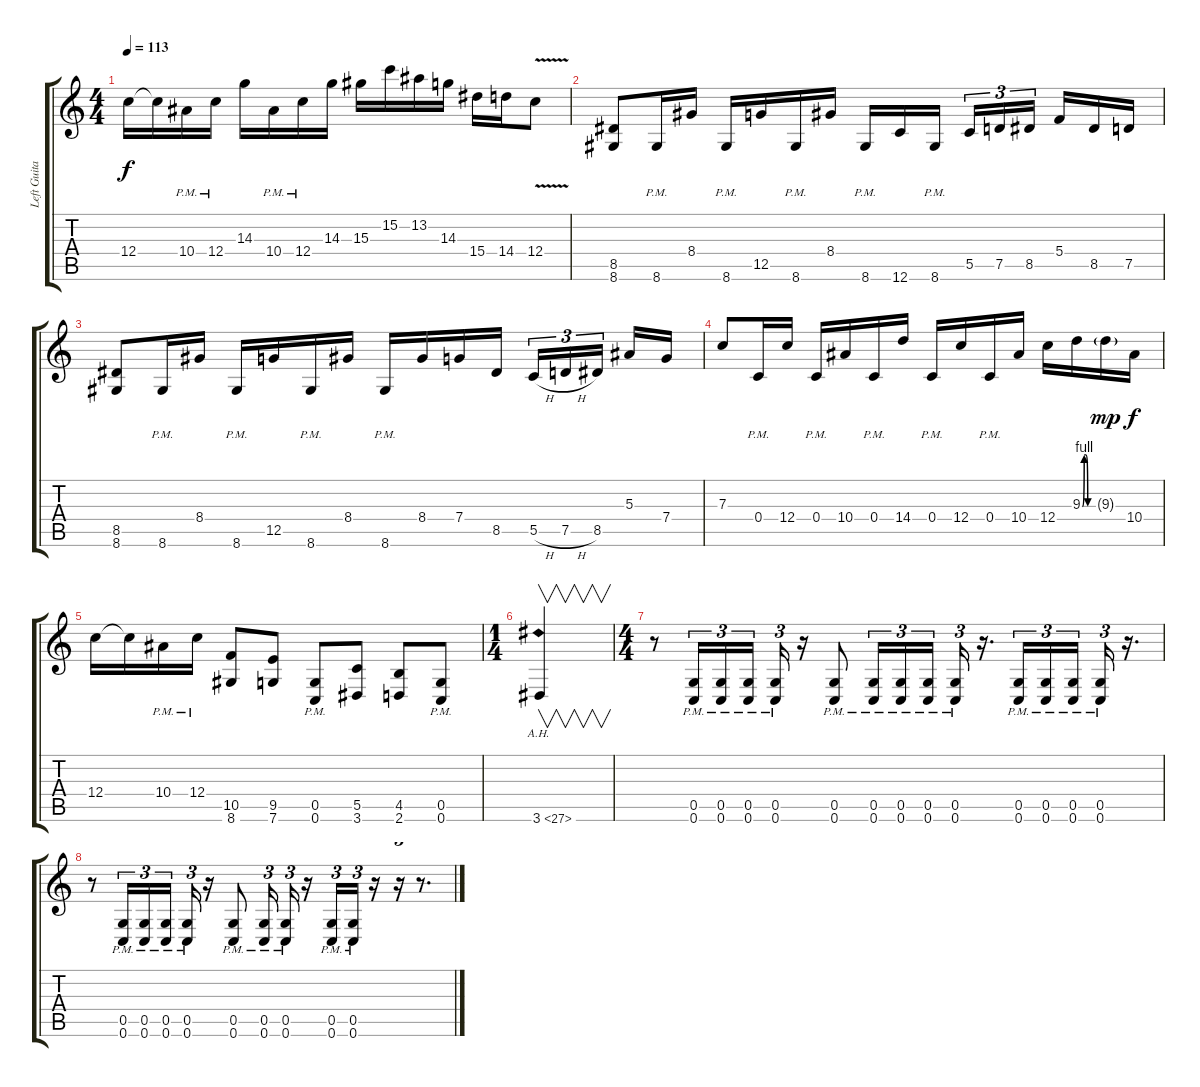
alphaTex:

\track ("Left Guitar" "Left Guita") {instrument distortionguitar}
\staff {score tabs}
\tuning (D4 A3 F3 C3 G2 C2) {hide}
\ts (4 4)
\tempo 113
\clef g2
\ks c
12.4.16{dy f} 12.4{t}.16 10.4{pm}.16 12.4{pm}.16 14.3.16 10.4{pm}.16 12.4{pm}.16 14.3.16 15.3.16 15.2.16 13.2.16 14.3.16 15.4.16 14.4.16 12.4{v}.8 |
(8.5 8.6).8 8.6{pm}.16 8.4.16 8.6{pm}.16 12.5.16 8.6{pm}.16 8.4.16 8.6{pm}.16 12.6.16 8.6{pm}.16{beam splitsecondary} 5.5.16{tu (3 2)} 7.5.16{tu (3 2)} 8.5.16{tu (3 2) beam splitsecondary} 5.4.16 8.5.16 7.5.16 |
(8.5 8.6).8 8.6{pm}.16 8.4.16 8.6{pm}.16 12.5.16 8.6{pm}.16 8.4.16 8.6{pm}.16 8.4.16 7.4.16 8.5.16 5.5{h}.16{tu (3 2)} 7.5{h}.16{tu (3 2)} 8.5.16{tu (3 2) beam splitsecondary} 5.3.16 7.4.16 |
7.3.8 0.4{pm}.16 12.4.16 0.4{pm}.16 10.4.16 0.4{pm}.16 14.4.16 0.4{pm}.16 12.4.16 0.4{pm}.16 10.4.16 12.4.16 9.3{be (custom 0 0 10 4 20 4 30 0 60 0)}.16 9.3{g}.16{dy mp} 10.4.16{dy f} |
12.4.16 12.4{t}.16 10.4{pm}.16 12.4{pm}.16 (10.5 8.6).8 (9.5 7.6).8 (0.5{pm} 0.6{pm}).8 (5.5 3.6).8 (4.5 2.6).8 (0.5{pm} 0.6{pm}).8 |
\ts (1 4)
3.6{ah 24}.4{v} |
\ts (4 4)
r.8 (0.5{pm} 0.6{pm}).16{tu (3 2)} (0.5{pm} 0.6{pm}).16{tu (3 2)} (0.5{pm} 0.6{pm}).16{tu (3 2)} (0.5{pm} 0.6{pm}).16{tu (3 2)} r.16 (0.5{pm} 0.6{pm}).8 (0.5{pm} 0.6{pm}).16{tu (3 2)} (0.5{pm} 0.6{pm}).16{tu (3 2)} (0.5{pm} 0.6{pm}).16{tu (3 2) beam splitsecondary} (0.5{pm} 0.6{pm}).16{tu (3 2)} r.16{d} (0.5{pm} 0.6{pm}).16{tu (3 2)} (0.5{pm} 0.6{pm}).16{tu (3 2)} (0.5{pm} 0.6{pm}).16{tu (3 2) beam splitsecondary} (0.5{pm} 0.6{pm}).16{tu (3 2)} r.16{d} |
r.8 (0.5{pm} 0.6{pm}).16{tu (3 2)} (0.5{pm} 0.6{pm}).16{tu (3 2)} (0.5{pm} 0.6{pm}).16{tu (3 2)} (0.5{pm} 0.6{pm}).16{tu (3 2)} r.16 (0.5{pm} 0.6{pm}).8 (0.5{pm} 0.6{pm}).16{tu (3 2)} (0.5{pm} 0.6{pm}).16{tu (3 2)} r.16 (0.5{pm} 0.6{pm}).16{tu (3 2)} (0.5{pm} 0.6{pm}).16{tu (3 2)} r.16 r.16{tu (3 2)} r.8{d}
